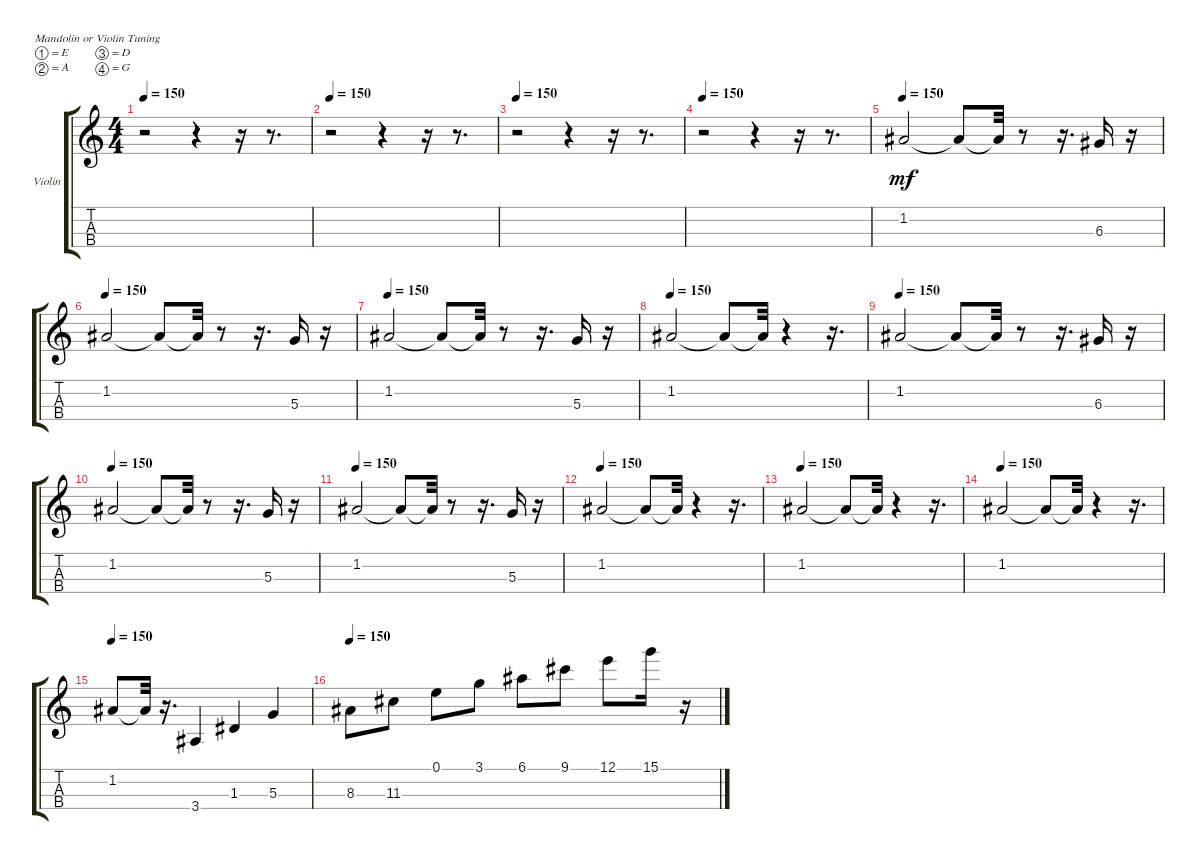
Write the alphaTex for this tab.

\bracketExtendMode groupsimilarinstruments
\firstSystemTrackNameOrientation horizontal
\otherSystemsTrackNameOrientation horizontal
\track ("Strings" "Violin") {instrument violin}
\staff {score tabs}
\tuning (E5 A4 D4 G3)
\ts (4 4)
\tempo 150
\clef g2
\ks c
r.2{dy mf} r.4 r.16 r.8{d} |
\tempo 150
r.2 r.4 r.16 r.8{d} |
\tempo 150
r.2 r.4 r.16 r.8{d} |
\tempo 150
r.2 r.4 r.16 r.8{d} |
\tempo 150
1.2.2 1.2{t}.8 1.2{t}.32 r.8 r.16{d} 6.3.16 r.16 |
\tempo 150
1.2.2 1.2{t}.8 1.2{t}.32 r.8 r.16{d} 5.3.16 r.16 |
\tempo 150
1.2.2 1.2{t}.8 1.2{t}.32 r.8 r.16{d} 5.3.16 r.16 |
\tempo 150
1.2.2 1.2{t}.8 1.2{t}.32 r.4 r.16{d} |
\tempo 150
1.2.2 1.2{t}.8 1.2{t}.32 r.8 r.16{d} 6.3.16 r.16 |
\tempo 150
1.2.2 1.2{t}.8 1.2{t}.32 r.8 r.16{d} 5.3.16 r.16 |
\tempo 150
1.2.2 1.2{t}.8 1.2{t}.32 r.8 r.16{d} 5.3.16 r.16 |
\tempo 150
1.2.2 1.2{t}.8 1.2{t}.32 r.4 r.16{d} |
\tempo 150
1.2.2 1.2{t}.8 1.2{t}.32 r.4 r.16{d} |
\tempo 150
1.2.2 1.2{t}.8 1.2{t}.32 r.4 r.16{d} |
\tempo 150
1.2.8 1.2{t}.32 r.16{d} 3.4.4 1.3.4 5.3.4 |
\tempo 150
8.3.8 11.3.8 0.1.8 3.1.8 6.1.8 9.1.8 12.1.8 15.1.16 r.16
